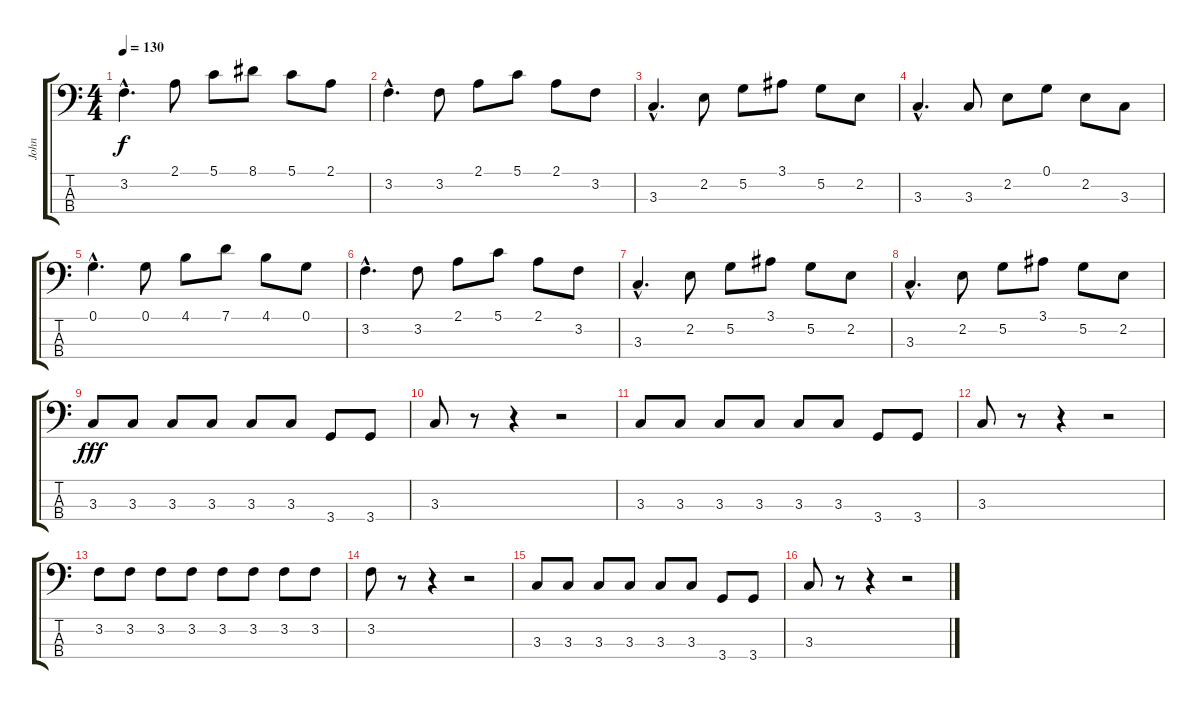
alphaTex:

\track ("John" "John") {instrument electricbasspick}
\staff {score tabs}
\tuning (G2 D2 A1 E1) {hide}
\ts (4 4)
\tempo 130
\clef f4
\ks c
3.2{hac}.4{d dy f} 2.1.8 5.1.8 8.1.8 5.1.8 2.1.8 |
3.2{hac}.4{d} 3.2.8 2.1.8 5.1.8 2.1.8 3.2.8 |
3.3{hac}.4{d} 2.2.8 5.2.8 3.1.8 5.2.8 2.2.8 |
3.3{hac}.4{d} 3.3.8 2.2.8 0.1.8 2.2.8 3.3.8 |
0.1{hac}.4{d} 0.1.8 4.1.8 7.1.8 4.1.8 0.1.8 |
3.2{hac}.4{d} 3.2.8 2.1.8 5.1.8 2.1.8 3.2.8 |
3.3{hac}.4{d} 2.2.8 5.2.8 3.1.8 5.2.8 2.2.8 |
3.3{hac}.4{d} 2.2.8 5.2.8 3.1.8 5.2.8 2.2.8 |
3.3.8{dy fff} 3.3.8 3.3.8 3.3.8 3.3.8 3.3.8 3.4.8 3.4.8 |
3.3.8 r.8 r.4 r.2 |
3.3.8 3.3.8 3.3.8 3.3.8 3.3.8 3.3.8 3.4.8 3.4.8 |
3.3.8 r.8 r.4 r.2 |
3.2.8 3.2.8 3.2.8 3.2.8 3.2.8 3.2.8 3.2.8 3.2.8 |
3.2.8 r.8 r.4 r.2 |
3.3.8 3.3.8 3.3.8 3.3.8 3.3.8 3.3.8 3.4.8 3.4.8 |
3.3.8 r.8 r.4 r.2
